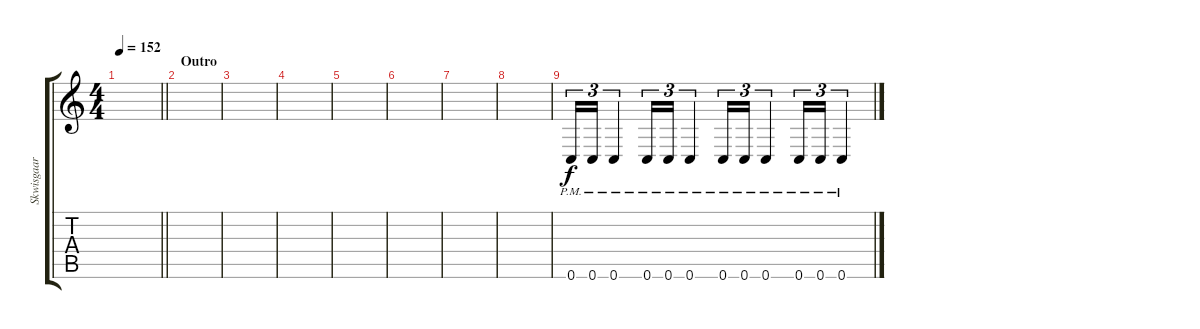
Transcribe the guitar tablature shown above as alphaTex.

\track ("Skwisgaar Skwigelf (Fill Guitar 2)" "Skwisgaar ") {instrument distortionguitar}
\staff {score tabs}
\tuning (C4 G3 Eb3 Bb2 F2 C2) {hide}
\ts (4 4)
\tempo 152
\clef g2
\barLineRight lightlight
\ks c
|
\section ("" "Outro")
|
|
|
|
|
|
|
0.6{pm}.16{tu (3 2)} 0.6{pm}.16{tu (3 2)} 0.6{pm}.4{tu (3 2)} 0.6{pm}.16{tu (3 2)} 0.6{pm}.16{tu (3 2)} 0.6{pm}.4{tu (3 2)} 0.6{pm}.16{tu (3 2)} 0.6{pm}.16{tu (3 2)} 0.6{pm}.4{tu (3 2)} 0.6{pm}.16{tu (3 2)} 0.6{pm}.16{tu (3 2)} 0.6{pm}.4{tu (3 2)}
